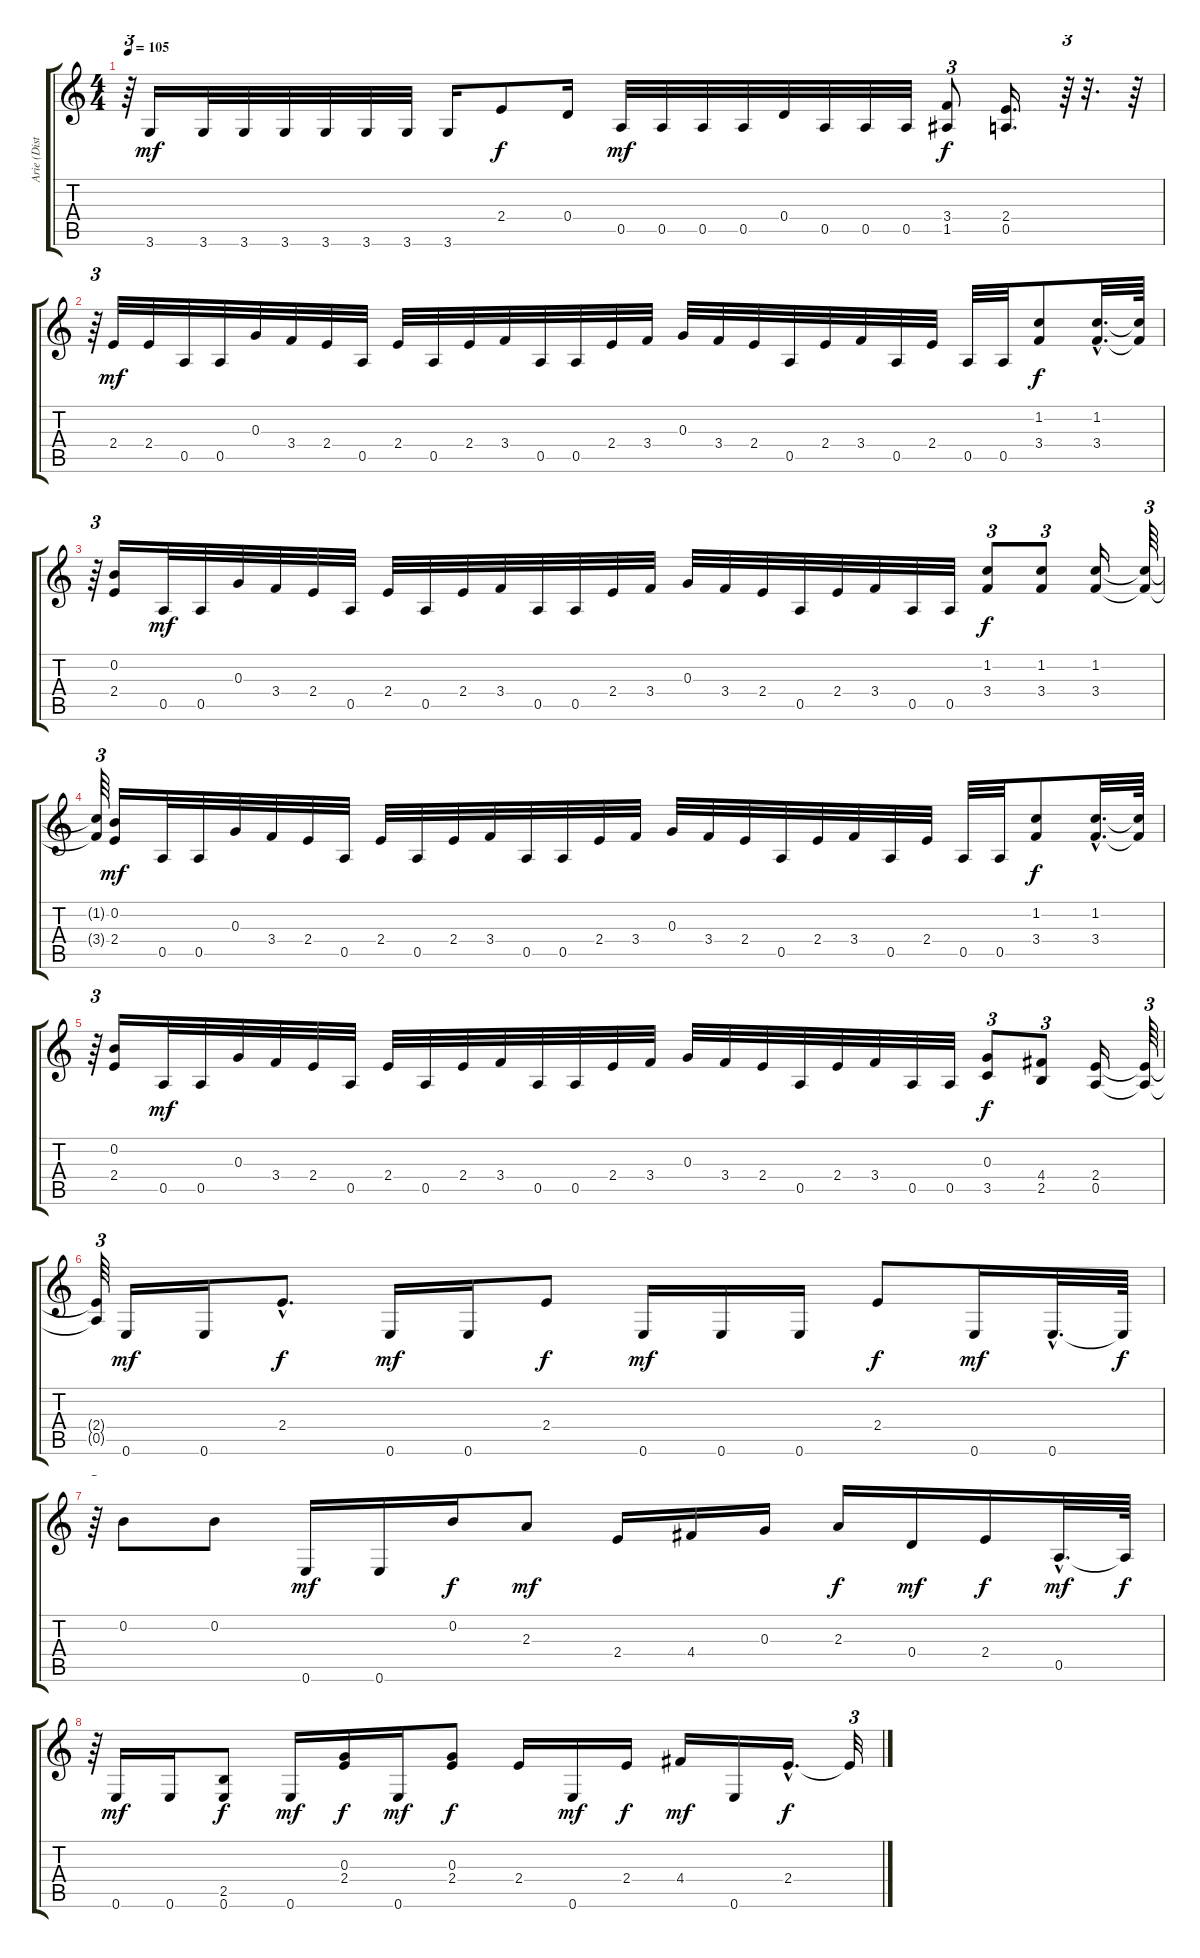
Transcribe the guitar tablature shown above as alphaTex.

\track ("Arie (Distortion)" "Arie (Dist") {instrument distortionguitar}
\staff {score tabs}
\tuning (E4 B3 G3 D3 A2 E2) {hide}
\ts (4 4)
\tempo 105
\clef g2
\ks c
r.64{tu (3 2) dy f} 3.6.16{dy mf} 3.6.32 3.6.32 3.6.32 3.6.32 3.6.32 3.6.32 3.6.16 2.4.8{dy f} 0.4.16 0.5.32{dy mf} 0.5.32 0.5.32 0.5.32 0.4.32 0.5.32 0.5.32 0.5.32 (3.4 1.5).8{tu (3 2) dy f} (2.4 0.5).16{d} r.64{tu (3 2)} r.32{d} r.64 |
r.64{tu (3 2)} 2.4.32{dy mf} 2.4.32 0.5.32 0.5.32 0.3.32 3.4.32 2.4.32 0.5.32 2.4.32 0.5.32 2.4.32 3.4.32 0.5.32 0.5.32 2.4.32 3.4.32 0.3.32 3.4.32 2.4.32 0.5.32 2.4.32 3.4.32 0.5.32 2.4.32 0.5.32 0.5.32 (1.2 3.4).8{dy f} (1.2{hac} 3.4{hac}).32{d} (1.2{t} 3.4{t}).64 |
r.64{tu (3 2)} (0.2 2.4).16 0.5.32{dy mf} 0.5.32 0.3.32 3.4.32 2.4.32 0.5.32 2.4.32 0.5.32 2.4.32 3.4.32 0.5.32 0.5.32 2.4.32 3.4.32 0.3.32 3.4.32 2.4.32 0.5.32 2.4.32 3.4.32 0.5.32 0.5.32 (1.2 3.4).8{tu (3 2) dy f} (1.2 3.4).8{tu (3 2)} (1.2 3.4).16 (1.2{t} 3.4{t}).64{tu (3 2)} |
(1.2{t} 3.4{t}).64{tu (3 2)} (0.2 2.4).16{dy mf} 0.5.32 0.5.32 0.3.32 3.4.32 2.4.32 0.5.32 2.4.32 0.5.32 2.4.32 3.4.32 0.5.32 0.5.32 2.4.32 3.4.32 0.3.32 3.4.32 2.4.32 0.5.32 2.4.32 3.4.32 0.5.32 2.4.32 0.5.32 0.5.32 (1.2 3.4).8{dy f} (1.2{hac} 3.4{hac}).32{d} (1.2{t} 3.4{t}).64 |
r.64{tu (3 2)} (0.2 2.4).16 0.5.32{dy mf} 0.5.32 0.3.32 3.4.32 2.4.32 0.5.32 2.4.32 0.5.32 2.4.32 3.4.32 0.5.32 0.5.32 2.4.32 3.4.32 0.3.32 3.4.32 2.4.32 0.5.32 2.4.32 3.4.32 0.5.32 0.5.32 (0.3 3.5).8{tu (3 2) dy f} (4.4 2.5).8{tu (3 2)} (2.4 0.5).16 (2.4{t} 0.5{t}).64{tu (3 2)} |
(2.4{t} 0.5{t}).64{tu (3 2)} 0.6.16{dy mf} 0.6.16 2.4{hac}.8{d dy f} 0.6.16{dy mf} 0.6.16 2.4.8{dy f} 0.6.16{dy mf} 0.6.16 0.6.16 2.4.8{dy f} 0.6.16{dy mf} 0.6{hac}.32{d} 0.6{t}.64{dy f} |
r.64{tu (3 2)} 0.2.8 0.2.8 0.6.16{dy mf} 0.6.16 0.2.16{dy f} 2.3.8{dy mf} 2.4.16 4.4.16 0.3.16 2.3.16{dy f} 0.4.16{dy mf} 2.4.16{dy f} 0.5{hac}.32{d dy mf} 0.5{t}.64{dy f} |
r.64{tu (3 2)} 0.6.16{dy mf} 0.6.16 (2.5 0.6).8{dy f} 0.6.16{dy mf} (0.3 2.4).16{dy f} 0.6.16{dy mf} (0.3 2.4).8{dy f} 2.4.16 0.6.16{dy mf} 2.4.16{dy f} 4.4.16{dy mf} 0.6.16 2.4{hac}.16{d dy f} 2.4{t}.32{tu (3 2)}
